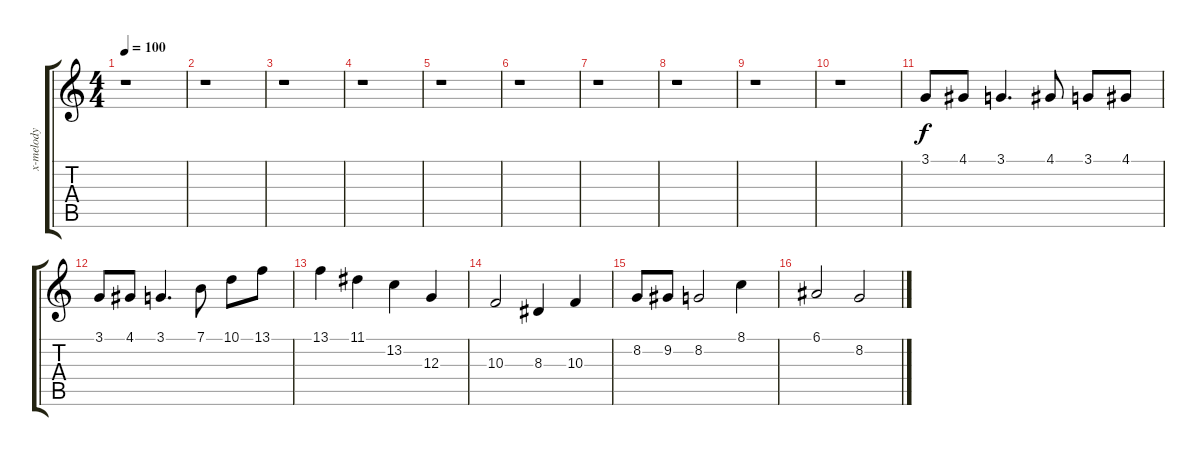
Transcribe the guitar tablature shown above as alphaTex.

\track ("x-melody" "x-melody") {instrument flute}
\staff {score tabs}
\tuning (E4 B3 G3 D3 A2 E2) {hide}
\ts (4 4)
\tempo 100
\clef g2
\ks c
r.1{dy f} |
r.1 |
r.1 |
r.1 |
r.1 |
r.1 |
r.1 |
r.1 |
r.1 |
r.1 |
3.1.8 4.1.8 3.1.4{d} 4.1.8 3.1.8 4.1.8 |
3.1.8 4.1.8 3.1.4{d} 7.1.8 10.1.8 13.1.8 |
13.1.4 11.1.4 13.2.4 12.3.4 |
10.3.2 8.3.4 10.3.4 |
8.2.8 9.2.8 8.2.2 8.1.4 |
6.1.2 8.2.2
